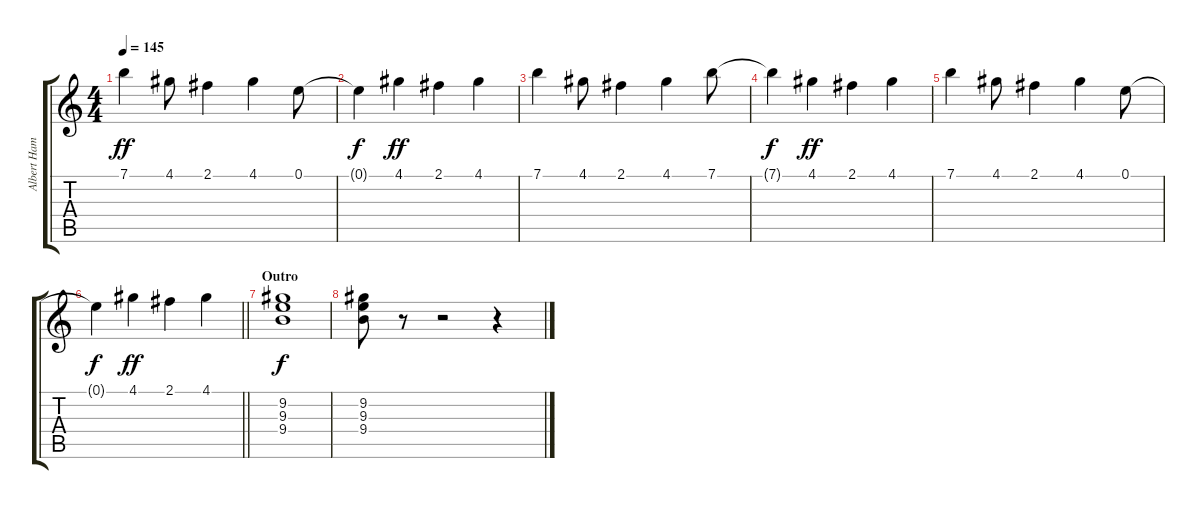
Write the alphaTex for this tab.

\track ("Albert Hammond" "Albert Ham") {instrument distortionguitar}
\staff {score tabs}
\tuning (E4 B3 G3 D3 A2 E2) {hide}
\ts (4 4)
\tempo 145
\clef g2
\ks c
7.1.4{dy ff} 4.1.8 2.1.4 4.1.4 0.1.8 |
0.1{t}.4{dy f} 4.1.4{dy ff} 2.1.4 4.1.4 |
7.1.4 4.1.8 2.1.4 4.1.4 7.1.8 |
7.1{t}.4{dy f} 4.1.4{dy ff} 2.1.4 4.1.4 |
7.1.4 4.1.8 2.1.4 4.1.4 0.1.8 |
\barLineRight lightlight
0.1{t}.4{dy f} 4.1.4{dy ff} 2.1.4 4.1.4 |
\section ("" "Outro")
(9.2 9.3 9.4).1{dy f} |
(9.2 9.3 9.4).8 r.8 r.2 r.4
